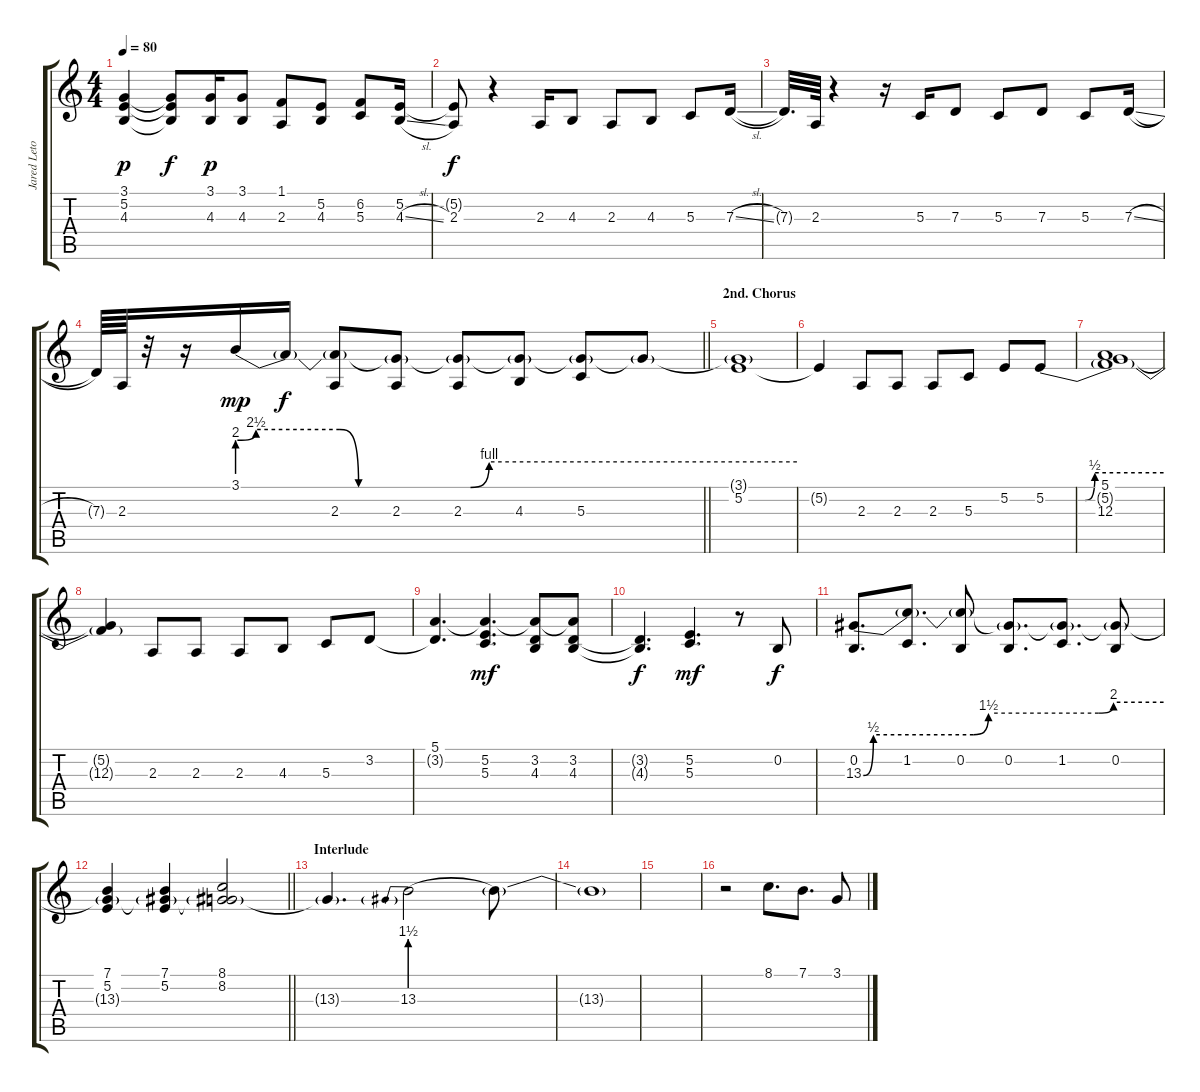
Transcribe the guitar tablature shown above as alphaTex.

\track ("Jared Leto - Vocals" "Jared Leto") {instrument clarinet}
\staff {score tabs}
\tuning (E4 B3 G3 D3 A2 E2) {hide}
\ts (4 4)
\tempo 80
\clef g2
\ks c
(3.1 5.2 4.3).4{dy p} (3.1{t} 5.2{t} 4.3{t}).8{dy f} (3.1 4.3).16{dy p} (3.1 4.3).8 (1.1 2.3).8 (5.2 4.3).8 (6.2 5.3).8 (5.2 4.3{sl}).16 |
(5.2{t} 2.3).8{dy f} r.4 2.3.16 4.3.8 2.3.8 4.3.8 5.3.8 7.3{sl}.16 |
7.3{t}.32{d} 2.3.64 r.4 r.16 5.3.16 7.3.8 5.3.8 7.3.8 5.3.8 7.3{sl}.16 |
\barLineRight lightlight
7.3{t}.64 2.3.64 r.32 r.16 3.1{be (custom 0 8 2 10 11 10 13 0 25 0 27 4 60 4)}.16{dy mp} 3.1{t}.16{dy f} (3.1{t} 2.3).8 (3.1{t} 2.3).8 (3.1{t} 2.3).8 (3.1{t} 4.3).8 (3.1{t} 5.3).8 3.1{t}.8 |
\section ("" "2nd. Chorus")
(3.1{t} 5.2).1 |
5.2{t}.4 2.3.8 2.3.8 2.3.8 5.3.8 5.2.8 5.2{be (custom 0 0 20 0 25 2 60 2)}.8 |
(5.1 5.2{t} 12.3).1 |
(5.2{t} 12.3{t}).4 2.3.8 2.3.8 2.3.8 4.3.8 5.3.8 3.2.8 |
(5.1 3.2{t}).4{d} (5.1{t} 5.2 5.3).4{d dy mf} (5.1{t} 3.2 4.3).8 (5.1{t} 3.2 4.3).8 |
(3.2{t} 4.3{t}).4{d dy f} (5.2 5.3).4{d dy mf} r.8 0.2.8{dy f} |
(0.2 13.3{be (custom 0 0 2 2 22 2 25 6 47 6 50 8 60 8)}).8{d} (1.2 13.3{t}).8{d} (0.2 13.3{t}).8 (0.2 13.3{t}).8{d} (1.2 13.3{t}).8{d} (0.2 13.3{t}).8 |
\barLineRight lightlight
(7.1 5.2 13.3{t}).4 (7.1 5.2 13.3{t}).4 (8.1 8.2 13.3{t}).2 |
\section ("" "Interlude")
13.3{t}.4{d} 13.3{be (prebend 0 6 60 6)}.2{volume 0} 13.3{t}.8 |
13.3{t}.1 |
|
r.2 8.1.8{d volume 16} 7.1.8{d} 3.1.8{volume 7}
